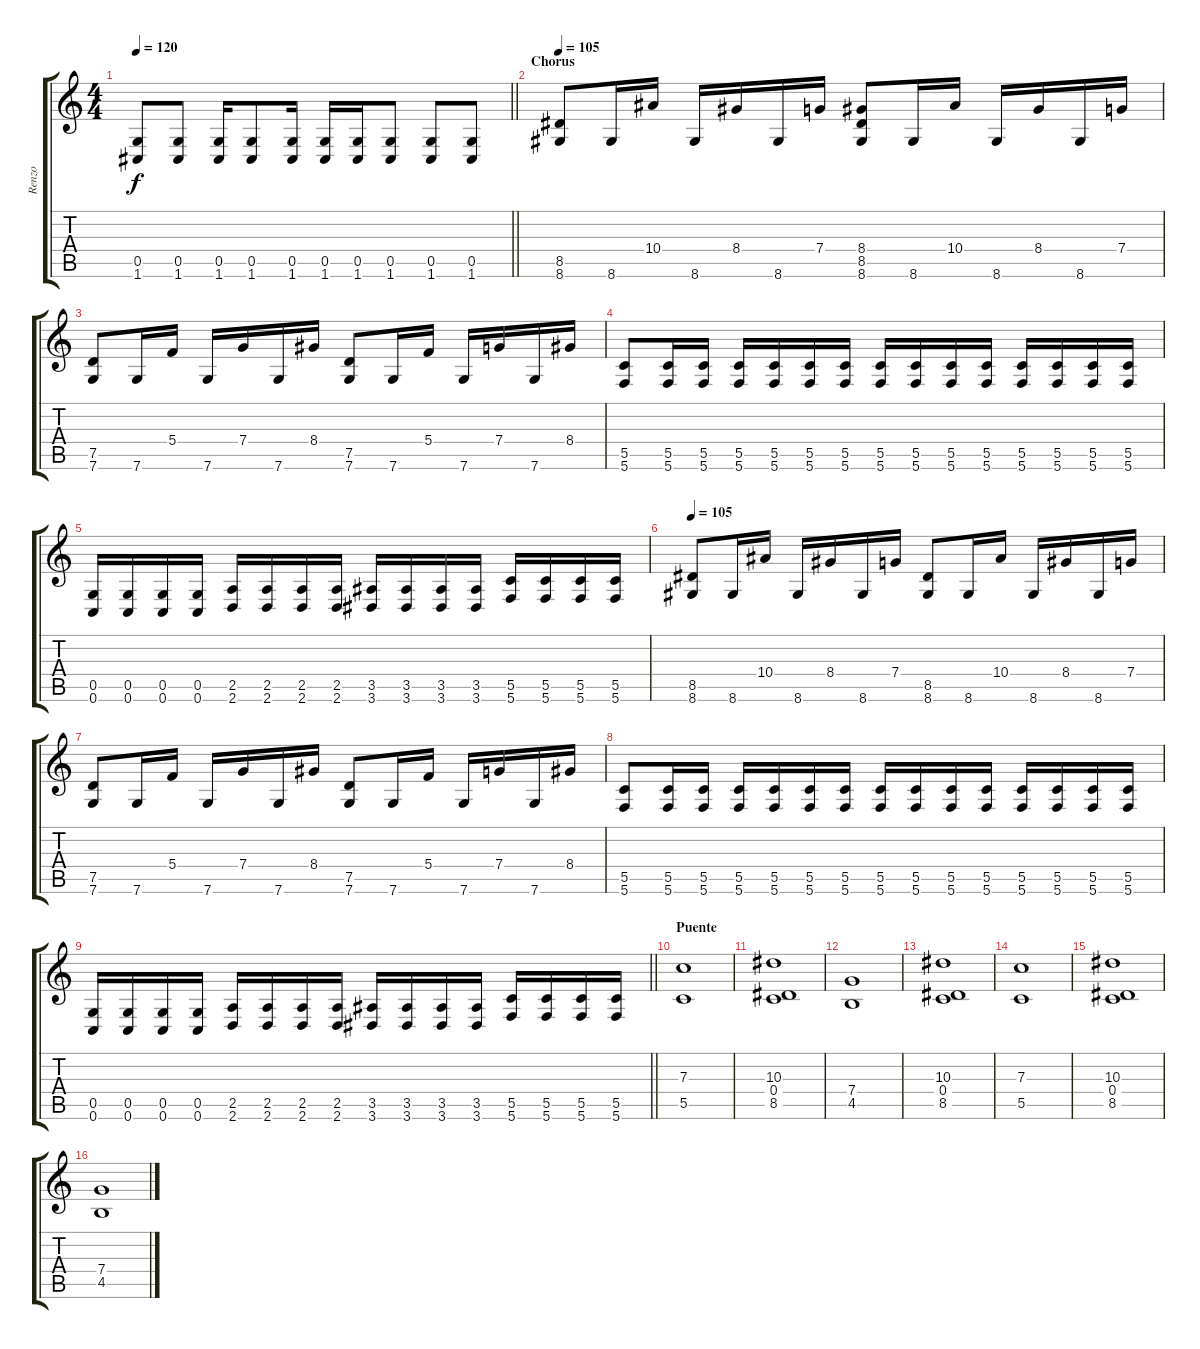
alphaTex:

\track ("Renzo" "Renzo") {instrument overdrivenguitar}
\staff {score tabs}
\tuning (D4 A3 F3 C3 G2 C2) {hide}
\ts (4 4)
\tempo 120
\clef g2
\barLineRight lightlight
\ks c
(0.5 1.6).8{dy f} (0.5 1.6).8 (0.5 1.6).16 (0.5 1.6).8 (0.5 1.6).16 (0.5 1.6).16 (0.5 1.6).16 (0.5 1.6).8 (0.5 1.6).8 (0.5 1.6).8 |
\section ("" "Chorus")
\tempo 100
\tempo 105
(8.5 8.6).8 8.6.16 10.4.16 8.6.16 8.4.16 8.6.16 7.4.16 (8.4 8.5 8.6).8 8.6.16 10.4.16 8.6.16 8.4.16 8.6.16 7.4.16 |
(7.5 7.6).8 7.6.16 5.4.16 7.6.16 7.4.16 7.6.16 8.4.16 (7.5 7.6).8 7.6.16 5.4.16 7.6.16 7.4.16 7.6.16 8.4.16 |
(5.5 5.6).8 (5.5 5.6).16 (5.5 5.6).16 (5.5 5.6).16 (5.5 5.6).16 (5.5 5.6).16 (5.5 5.6).16 (5.5 5.6).16 (5.5 5.6).16 (5.5 5.6).16 (5.5 5.6).16 (5.5 5.6).16 (5.5 5.6).16 (5.5 5.6).16 (5.5 5.6).16 |
(0.5 0.6).16 (0.5 0.6).16 (0.5 0.6).16 (0.5 0.6).16 (2.5 2.6).16 (2.5 2.6).16 (2.5 2.6).16 (2.5 2.6).16 (3.5 3.6).16 (3.5 3.6).16 (3.5 3.6).16 (3.5 3.6).16 (5.5 5.6).16 (5.5 5.6).16 (5.5 5.6).16 (5.5 5.6).16 |
\tempo 105
(8.5 8.6).8 8.6.16 10.4.16 8.6.16 8.4.16 8.6.16 7.4.16 (8.5 8.6).8 8.6.16 10.4.16 8.6.16 8.4.16 8.6.16 7.4.16 |
(7.5 7.6).8 7.6.16 5.4.16 7.6.16 7.4.16 7.6.16 8.4.16 (7.5 7.6).8 7.6.16 5.4.16 7.6.16 7.4.16 7.6.16 8.4.16 |
(5.5 5.6).8 (5.5 5.6).16 (5.5 5.6).16 (5.5 5.6).16 (5.5 5.6).16 (5.5 5.6).16 (5.5 5.6).16 (5.5 5.6).16 (5.5 5.6).16 (5.5 5.6).16 (5.5 5.6).16 (5.5 5.6).16 (5.5 5.6).16 (5.5 5.6).16 (5.5 5.6).16 |
\barLineRight lightlight
(0.5 0.6).16 (0.5 0.6).16 (0.5 0.6).16 (0.5 0.6).16 (2.5 2.6).16 (2.5 2.6).16 (2.5 2.6).16 (2.5 2.6).16 (3.5 3.6).16 (3.5 3.6).16 (3.5 3.6).16 (3.5 3.6).16 (5.5 5.6).16 (5.5 5.6).16 (5.5 5.6).16 (5.5 5.6).16 |
\section ("" "Puente")
(7.3 5.5).1 |
(10.3 0.4 8.5).1 |
(7.4 4.5).1 |
(10.3 0.4 8.5).1 |
(7.3 5.5).1 |
(10.3 0.4 8.5).1 |
(7.4 4.5).1
